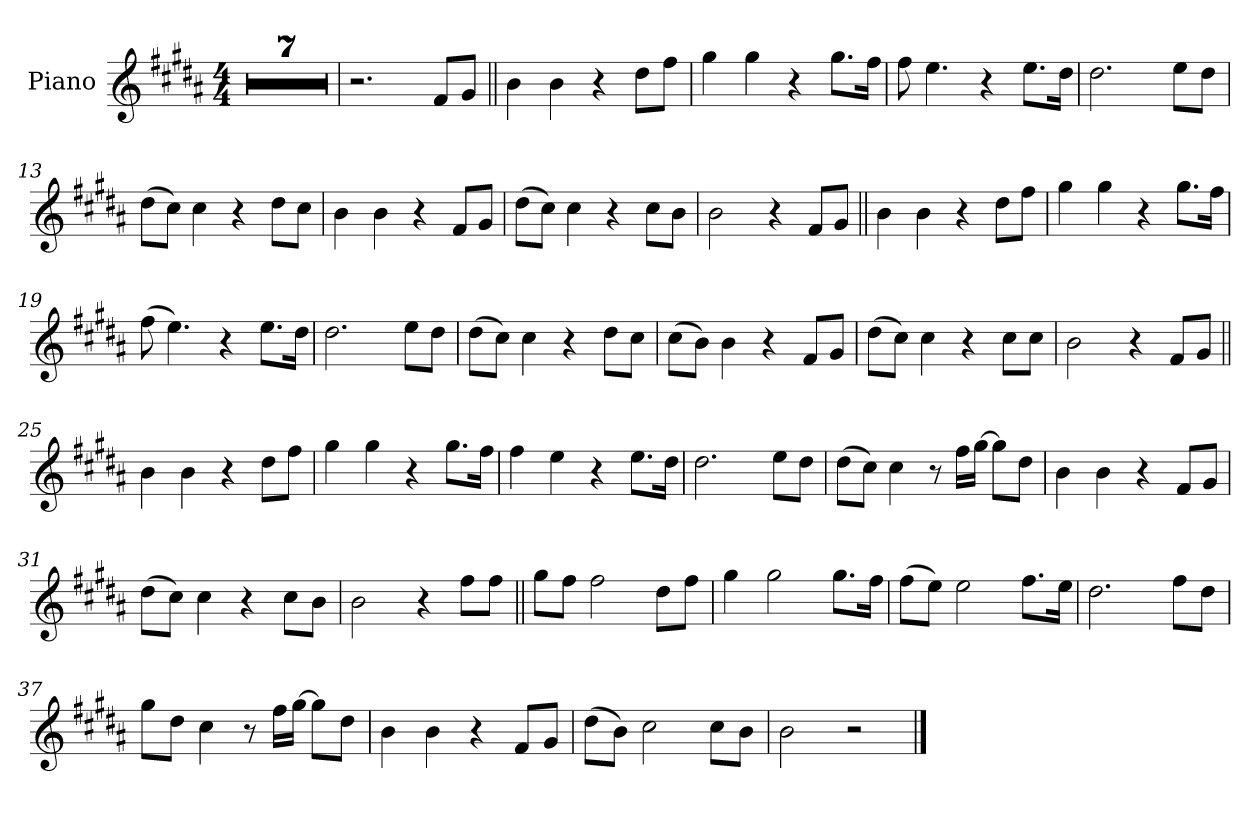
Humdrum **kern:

**kern
*part1
*staff1
*I"Piano
*I'Pno.
*clefG2
*k[f#c#g#d#a#]
*M4/4
*MM68
=1
1r
=2
1r
=3
1r
=4
1r
=5
1r
=6
1r
=7
1r
=8
2.r
8f#L
8g#J
=9||
4b
4b
4r
8dd#L
8ff#J
=10
4gg#
4gg#
4r
8.gg#L
16ff#Jk
=11
8ff#
4.ee
4r
8.eeL
16dd#Jk
=12
2.dd#
8eeL
8dd#J
=13
(8dd#L
8cc#J)
4cc#
4r
8dd#L
8cc#J
=14
4b
4b
4r
8f#L
8g#J
=15
(8dd#L
8cc#J)
4cc#
4r
8cc#L
8bJ
=16
2b
4r
8f#L
8g#J
=17||
4b
4b
4r
8dd#L
8ff#J
=18
4gg#
4gg#
4r
8.gg#L
16ff#Jk
=19
(8ff#
4.ee)
4r
8.eeL
16dd#Jk
=20
2.dd#
8eeL
8dd#J
=21
(8dd#L
8cc#J)
4cc#
4r
8dd#L
8cc#J
=22
(8cc#L
8bJ)
4b
4r
8f#L
8g#J
=23
(8dd#L
8cc#J)
4cc#
4r
8cc#L
8cc#J
=24
2b
4r
8f#L
8g#J
=25||
4b
4b
4r
8dd#L
8ff#J
=26
4gg#
4gg#
4r
8.gg#L
16ff#Jk
=27
4ff#
4ee
4r
8.eeL
16dd#Jk
=28
2.dd#
8eeL
8dd#J
=29
(8dd#L
8cc#J)
4cc#
8r
16ff#LL
[16gg#JJ
8gg#L]
8dd#J
=30
4b
4b
4r
8f#L
8g#J
=31
(8dd#L
8cc#J)
4cc#
4r
8cc#L
8bJ
=32
2b
4r
8ff#L
8ff#J
=33||
8gg#L
8ff#J
2ff#
8dd#L
8ff#J
=34
4gg#
2gg#
8.gg#L
16ff#Jk
=35
(8ff#L
8eeJ)
2ee
8.ff#L
16eeJk
=36
2.dd#
8ff#L
8dd#J
=37
8gg#L
8dd#J
4cc#
8r
16ff#LL
[16gg#JJ
8gg#L]
8dd#J
=38
4b
4b
4r
8f#L
8g#J
=39
(8dd#L
8bJ)
2cc#
8cc#L
8bJ
=40
2b
2r
==
*-
